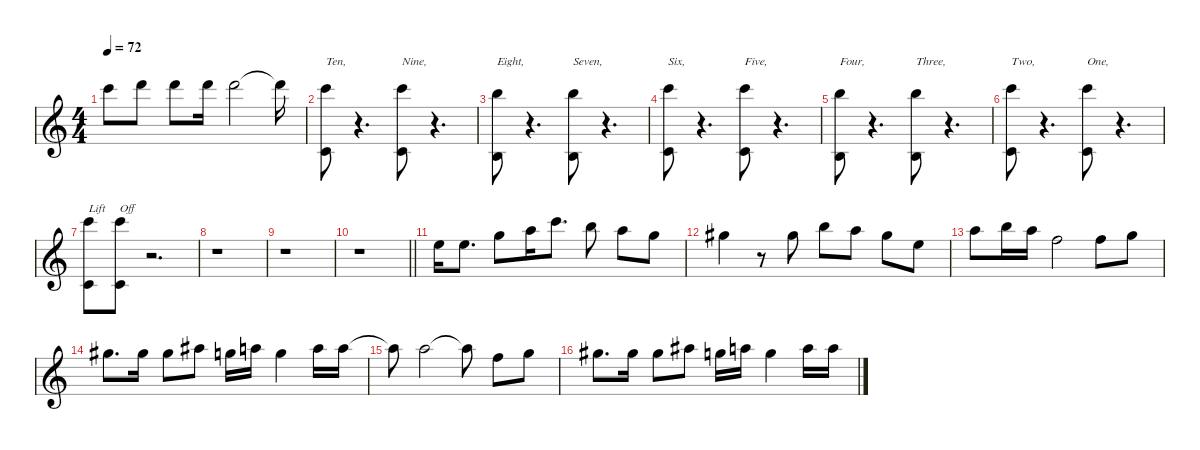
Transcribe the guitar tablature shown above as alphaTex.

\defaultSystemsLayout 4
\hideDynamics
\bracketExtendMode nobrackets
\singleTrackTrackNamePolicy hidden
\multiTrackTrackNamePolicy hidden
\otherSystemsTrackNameOrientation horizontal
\track ("Voice2" "od.guit.") {instrument overdrivenguitar}
\staff {score}
\tuning (E4 B3 G3 D3 A2 E2)
\ts (4 4)
\tempo 72
\clef g2
\ks c
13.2.8{dy fff beam Down} 10.1.8{beam Down} 10.1.8{beam Down} 10.1.16{beam Down} 10.1.2{beam Down} 10.1{t}.16{dy f beam Down} |
(8.1 8.6).8{txt "Ten, " dy fff beam Down} r.4{d beam Down} (8.1 8.6).8{txt "Nine, " beam Down} r.4{d beam Down} |
(7.1 7.6).8{txt "Eight, " beam Down} r.4{d beam Down} (7.1 7.6).8{txt "Seven, " beam Down} r.4{d beam Down} |
(8.1 8.6).8{txt "Six," beam Down} r.4{d beam Down} (8.1 8.6).8{txt "Five," beam Down} r.4{d beam Down} |
(7.1 7.6).8{txt "Four, " beam Down} r.4{d beam Down} (7.1 7.6).8{txt "Three, " beam Down} r.4{d beam Down} |
(8.1 8.6).8{txt "Two, " beam Down} r.4{d beam Down} (8.1 8.6).8{txt "One, " beam Down} r.4{d beam Down} |
(8.1 8.6).8{txt "Lift" beam Down} (8.1 8.6).8{txt "Off" beam Down} r.2{d beam Down} |
r.1{beam Down} |
r.1{beam Down} |
\barLineRight lightlight
r.1{beam Down} |
14.4.16{beam Down} 14.4.8{d beam Down} 12.3.8{beam Down} 14.3.16{beam Down} 13.2.8{d beam Down} 12.2.8{beam Down} 10.2.8{beam Down} 12.3.8{beam Down} |
13.3{acc #}.4{beam Down} r.8{beam Down} 13.3{acc #}.8{beam Down} 12.2.8{beam Down} 10.2.8{beam Down} 13.3{acc #}.8{beam Down} 14.4.8{beam Down} |
10.2.8{beam Down} 12.2.16{beam Down} 10.2.16{beam Down} 10.3.2{beam Down} 10.3.8{beam Down} 12.3.8{beam Down} |
13.3{acc #}.8{d beam Down} 13.3{acc #}.16{beam Down} 13.3{acc #}.8{beam Down} 11.2{acc #}.8{beam Down} 12.3.16{beam Down} 10.2.16{beam Down} 12.3.4{beam Down} 10.2.16{beam Down} 10.2.16{beam Down} |
10.2{t}.8{dy f beam Down} 10.2.2{dy fff beam Down} 10.2{t}.8{dy f beam Down} 10.3.8{dy fff beam Down} 8.2.8{beam Down} |
13.3{acc #}.8{d beam Down} 13.3{acc #}.16{beam Down} 13.3{acc #}.8{beam Down} 11.2{acc #}.8{beam Down} 12.3.16{beam Down} 10.2.16{beam Down} 12.3.4{beam Down} 10.2.16{beam Down} 10.2.16{beam Down}
